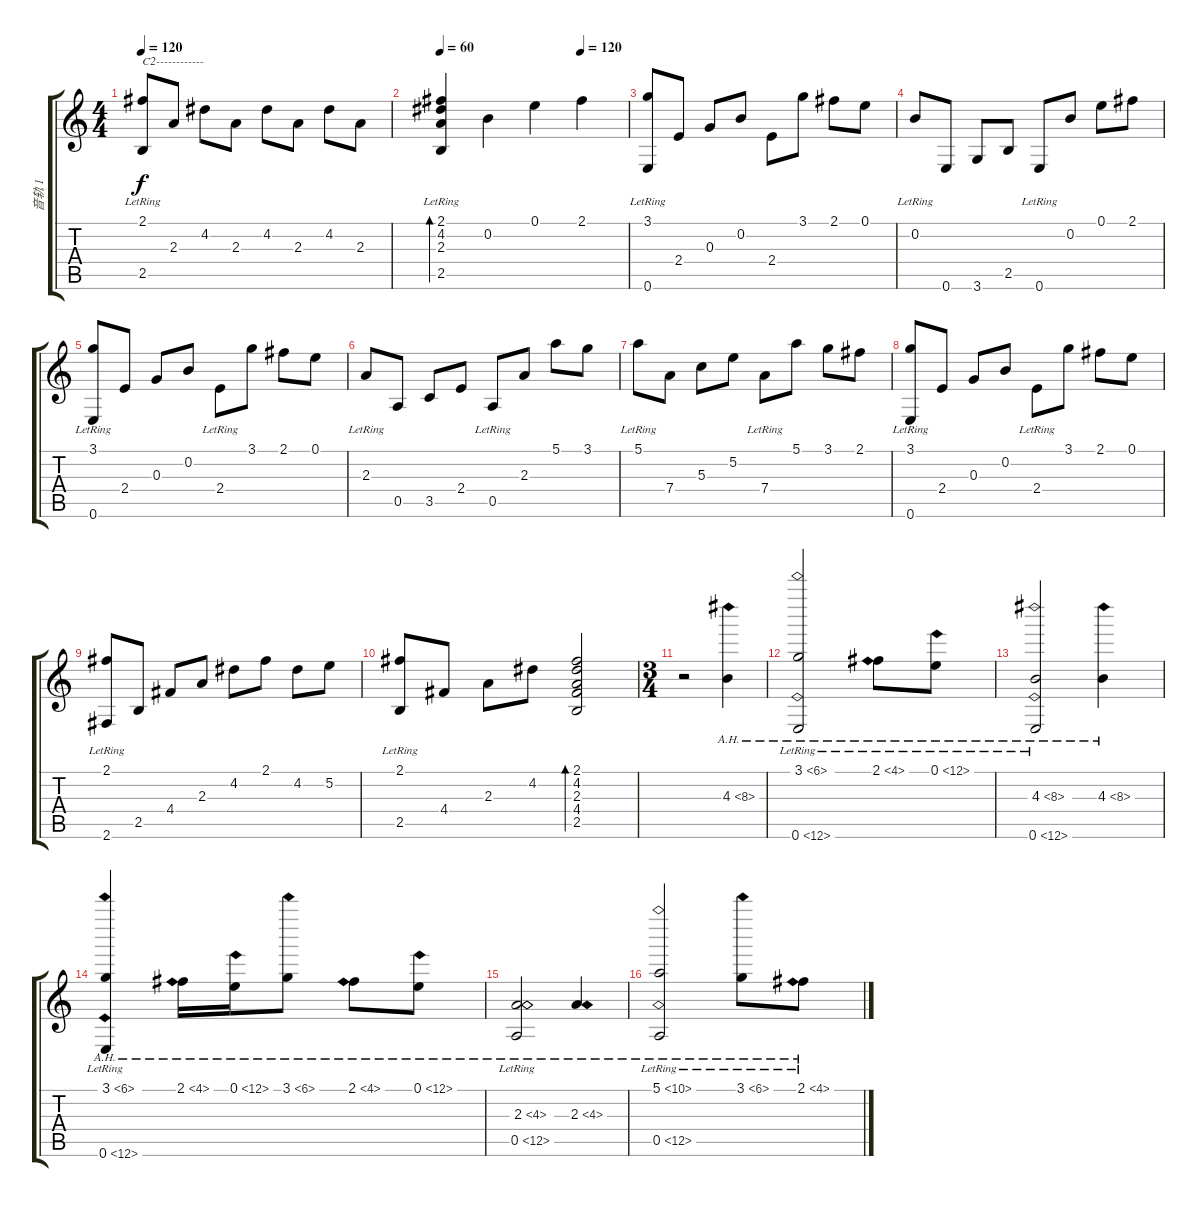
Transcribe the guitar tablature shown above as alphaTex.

\track ("音轨 1" "音轨 1") {instrument acousticguitarnylon}
\staff {score tabs}
\tuning (E4 B3 G3 D3 A2 E2) {hide}
\ts (4 4)
\tempo 120
\clef g2
\ks c
(2.1{lr} 2.5{lr}).8{txt "C2------------" dy f} 2.3.8 4.2.8 2.3.8 4.2.8 2.3.8 4.2.8 2.3.8 |
\tempo 60
\tempo (120 0.75)
(2.1{lr} 4.2{lr} 2.3{lr} 2.5{lr}).4{bd 480} 0.2.4 0.1.4 2.1.4 |
(3.1{lr} 0.6{lr}).8 2.4.8 0.3.8 0.2.8 2.4.8 3.1.8 2.1.8 0.1.8 |
0.2{lr}.8 0.6.8 3.6.8 2.5.8 0.6{lr}.8 0.2.8 0.1.8 2.1.8 |
(3.1{lr} 0.6{lr}).8 2.4.8 0.3.8 0.2.8 2.4{lr}.8 3.1.8 2.1.8 0.1.8 |
2.3{lr}.8 0.5.8 3.5.8 2.4.8 0.5{lr}.8 2.3.8 5.1.8 3.1.8 |
5.1{lr}.8 7.4.8 5.3.8 5.2.8 7.4{lr}.8 5.1.8 3.1.8 2.1.8 |
(3.1{lr} 0.6{lr}).8 2.4.8 0.3.8 0.2.8 2.4{lr}.8 3.1.8 2.1.8 0.1.8 |
(2.1{lr} 2.6{lr}).8 2.5.8 4.4.8 2.3.8 4.2.8 2.1.8 4.2.8 5.2.8 |
(2.1{lr} 2.5{lr}).8 4.4.8 2.3.8 4.2.8 (2.1 4.2 2.3 4.4 2.5).2{bd 480} |
\ts (3 4)
r.2 4.3{ah 4}.4 |
(3.1{ah 3} 0.6{ah 12 lr}).2 2.1{ah 2 lr}.8 0.1{ah 12 lr}.8 |
(4.3{ah 4} 0.6{ah 12 lr}).2 4.3{ah 4}.4 |
(3.1{ah 3 lr} 0.6{ah 12 lr}).4 2.1{ah 2}.16 0.1{ah 12}.16 3.1{ah 3}.8 2.1{ah 2}.8 0.1{ah 12}.8 |
(2.3{ah 2} 0.5{ah 12 lr}).2 2.3{ah 2}.4 |
(5.1{ah 5} 0.5{ah 12 lr}).2 3.1{ah 3 lr}.8 2.1{ah 2 lr}.8
